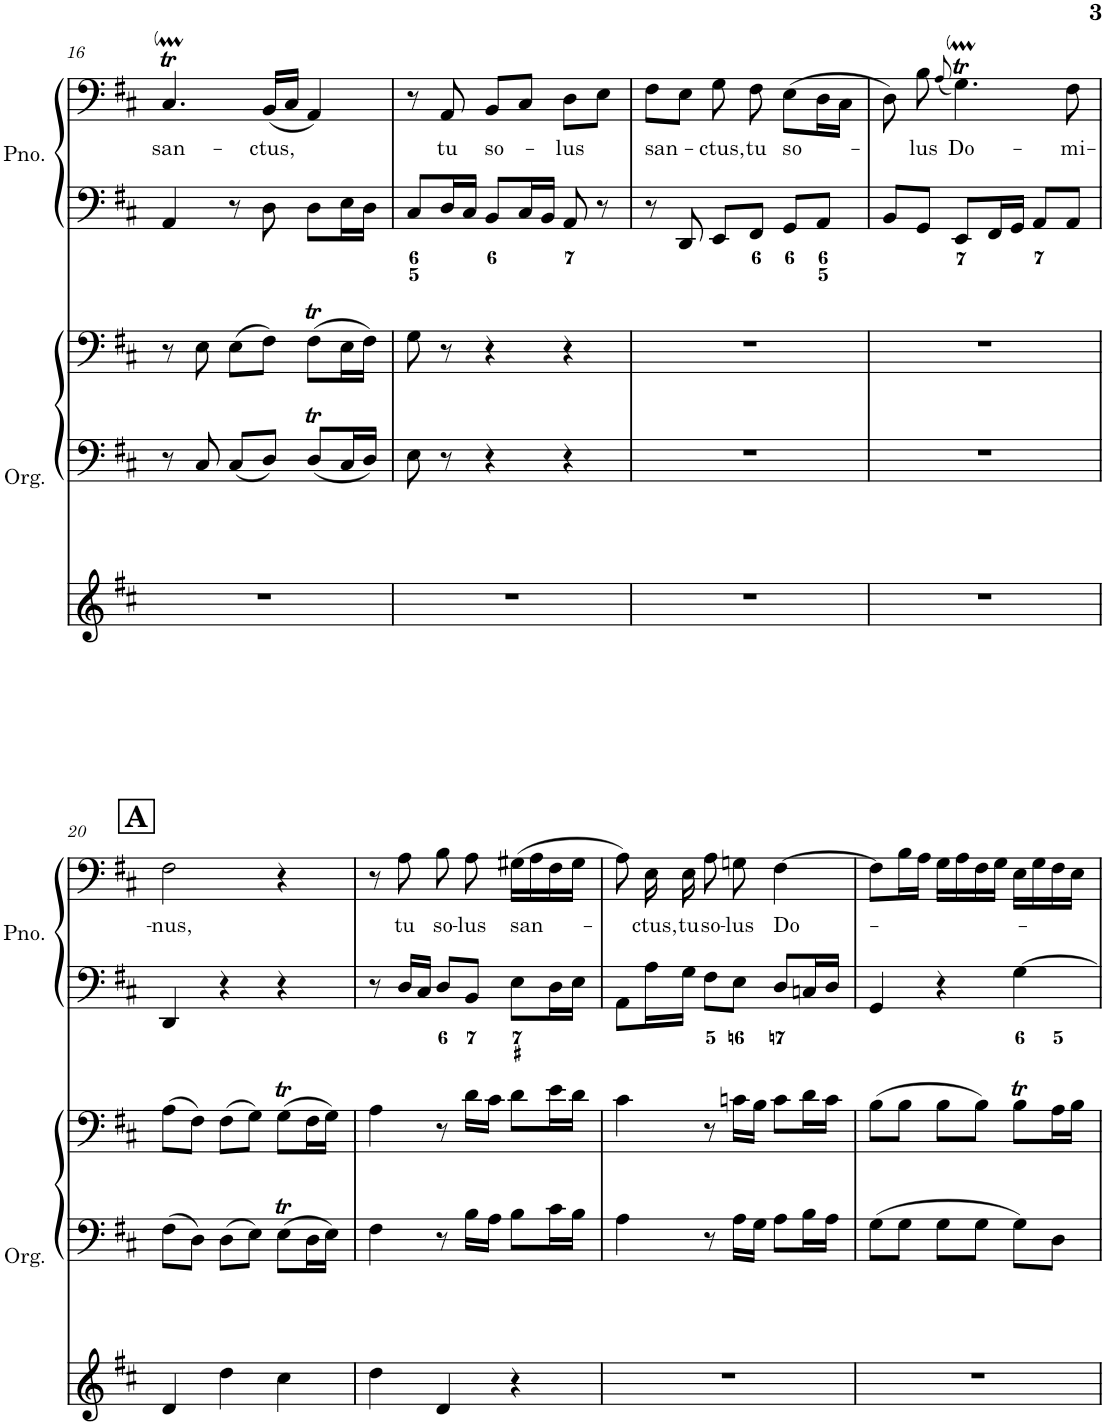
**kern	**kern	**kern	**kern	**kern	**text
*part2	*part2	*part2	*part1	*part1	*part1
*staff5	*staff4	*staff3	*staff2	*staff1	*staff1
*I"Organ	*	*	*I"Piano	*	*
*I'Org.	*	*	*I'Pno.	*	*
!!LO:PB:g=z
*clefG2	*clefF4	*clefF4	*clefF4	*clefF4	*
*k[f#c#]	*k[f#c#]	*k[f#c#]	*k[f#c#]	*k[f#c#]	*
*M3/4	*M3/4	*M3/4	*M3/4	*M3/4	*
=16	=16	=16	=16	=16	=16
!	!	!	!	!	!LO:LY:b
2.r	8r	8r	4AA/	4.C#tm/	san-
.	8C#'/	8E'\	.	.	.
.	8C#/L	(8E\L	8r	.	.
!	!	!	!	!	!LO:LY:b
.	8D/J	8F#\J)	8D\	(16BB/LL	-ctus,
.	.	.	.	16C#/JJ	.
.	8DT/L	(8F#t\L	8D\L	4AA/)	.
.	16C#/L	16E\L	16E\L	.	.
.	16D/JJ	16F#\JJ)	16D\JJ	.	.
=17	=17	=17	=17	=17	=17
2.r	8E\	8G\	8C#/L	8r	.
!	!	!	!	!	!LO:LY:b
.	8r	8r	16D/L	8AA/	tu
.	.	.	16C#/JJ	.	.
!	!	!	!	!	!LO:LY:b
.	4r	4r	8BB/L	8BB/L	so-
.	.	.	16C#/L	8C#/J	.
.	.	.	16BB/JJ	.	.
!	!	!	!	!	!LO:LY:b
.	4r	4r	8AA/	8D\L	-lus
.	.	.	8r	8E\J	.
=18	=18	=18	=18	=18	=18
!	!	!	!	!	!LO:LY:b
2.r	2.r	2.r	8r	8F#\L	san-
.	.	.	8DD/	8E\J	.
!	!	!	!	!	!LO:LY:b
.	.	.	8EE/L	8G\	-ctus,
!	!	!	!	!	!LO:LY:b
.	.	.	8FF#/J	8F#\	tu
!	!	!	!	!	!LO:LY:b
.	.	.	8GG/L	(8E\L	so-
.	.	.	8AA/J	16D\L	.
.	.	.	.	16C#\JJ	.
=19	=19	=19	=19	=19	=19
2.r	2.r	2.r	8BB/L	8D\)	.
!	!	!	!	!	!LO:LY:b
.	.	.	8GG/J	8B\	-lus
.	.	.	.	(8qA/	.
!	!	!	!	!	!LO:LY:b
.	.	.	8EE/L	4.GTM\)	Do-
.	.	.	16FF#/L	.	.
.	.	.	16GG/JJ	.	.
.	.	.	8AA/L	.	.
!	!	!	!	!	!LO:LY:b
.	.	.	8AA/J	8F#\	mi-
!!LO:LB:g=z
!!LO:REH:place=s1:a:B:cj:fs=14:t=A
=20	=20	=20	=20	=20	=20
!	!	!	!	!	!LO:LY:b
4d/	8F#\L	(8A\L	4DD/	2F#\	-nus,
.	8D'<\J	8F#'<\J)	.	.	.
4dd\	8D\L	(8F#\L	4r	.	.
.	8E\J	8G\J)	.	.	.
4cc#\	8ET\L	(8GT\L	4r	4r	.
.	16D\L	16F#\L	.	.	.
.	16E\JJ	16G\JJ)	.	.	.
=21	=21	=21	=21	=21	=21
4dd\	4F#\	4A\	8r	8r	.
!	!	!	!	!	!LO:LY:b
.	.	.	16D/LL	8A\	tu
.	.	.	16C#/JJ	.	.
!	!	!	!	!	!LO:LY:b
4d/	8r	8r	8D/L	8B\	so-
!	!	!	!	!	!LO:LY:b
.	16B'\LL	16d'\LL	8BB/J	8A\	-lus
.	16A'\JJ	16c#'\JJ	.	.	.
!	!	!	!	!	!LO:LY:b
4r	8B\L	8d\L	8E\L	(16G#X\LL	san-
.	.	.	.	16A\	.
.	16c#'\L	16e'\L	16D\L	16F#\	.
.	16B'\JJ	16d'\JJ	16E\JJ	16G#\JJ	.
=22	=22	=22	=22	=22	=22
2.r	4A\	4c#\	8AA\L	8A\)	.
!	!	!	!	!	!LO:LY:b
.	.	.	16A\L	16E\	ctus,
!	!	!	!	!	!LO:LY:b
.	.	.	16G\JJ	16E\	tu
!	!	!	!	!	!LO:LY:b
.	8r	8r	8F#\L	8A\	so-
!	!	!	!	!	!LO:LY:b
.	16A'\LL	16cn'\LL	8E\J	8Gn\	-lus
.	16G'\JJ	16B'\JJ	.	.	.
!	!	!	!	!	!LO:LY:b
.	8A\L	8c\L	8D/L	[4F#\	Do-
.	16B'\L	16d'\L	16Cn/L	.	.
.	16A'\JJ	16c'\JJ	16D/JJ	.	.
=23	=23	=23	=23	=23	=23
2.r	8G\L	(8B\L	4GG/	8F#\L]	.
.	8G\J	8B\J	.	16B\L	.
.	.	.	.	16A\JJ	.
.	8G\L	8B\L	4r	16G\LL	.
.	.	.	.	16A\	.
.	8G\J	8B\J)	.	16F#\	.
.	.	.	.	16G\JJ	.
.	8G\L	8BT\L	[4G\	16E\LL	.
.	.	.	.	16G\	.
.	8D\J	16A'\L	.	16F#\	.
.	.	16B'\JJ	.	16E\JJ	.
=	=	=	=	=	=
*-	*-	*-	*-	*-	*-
